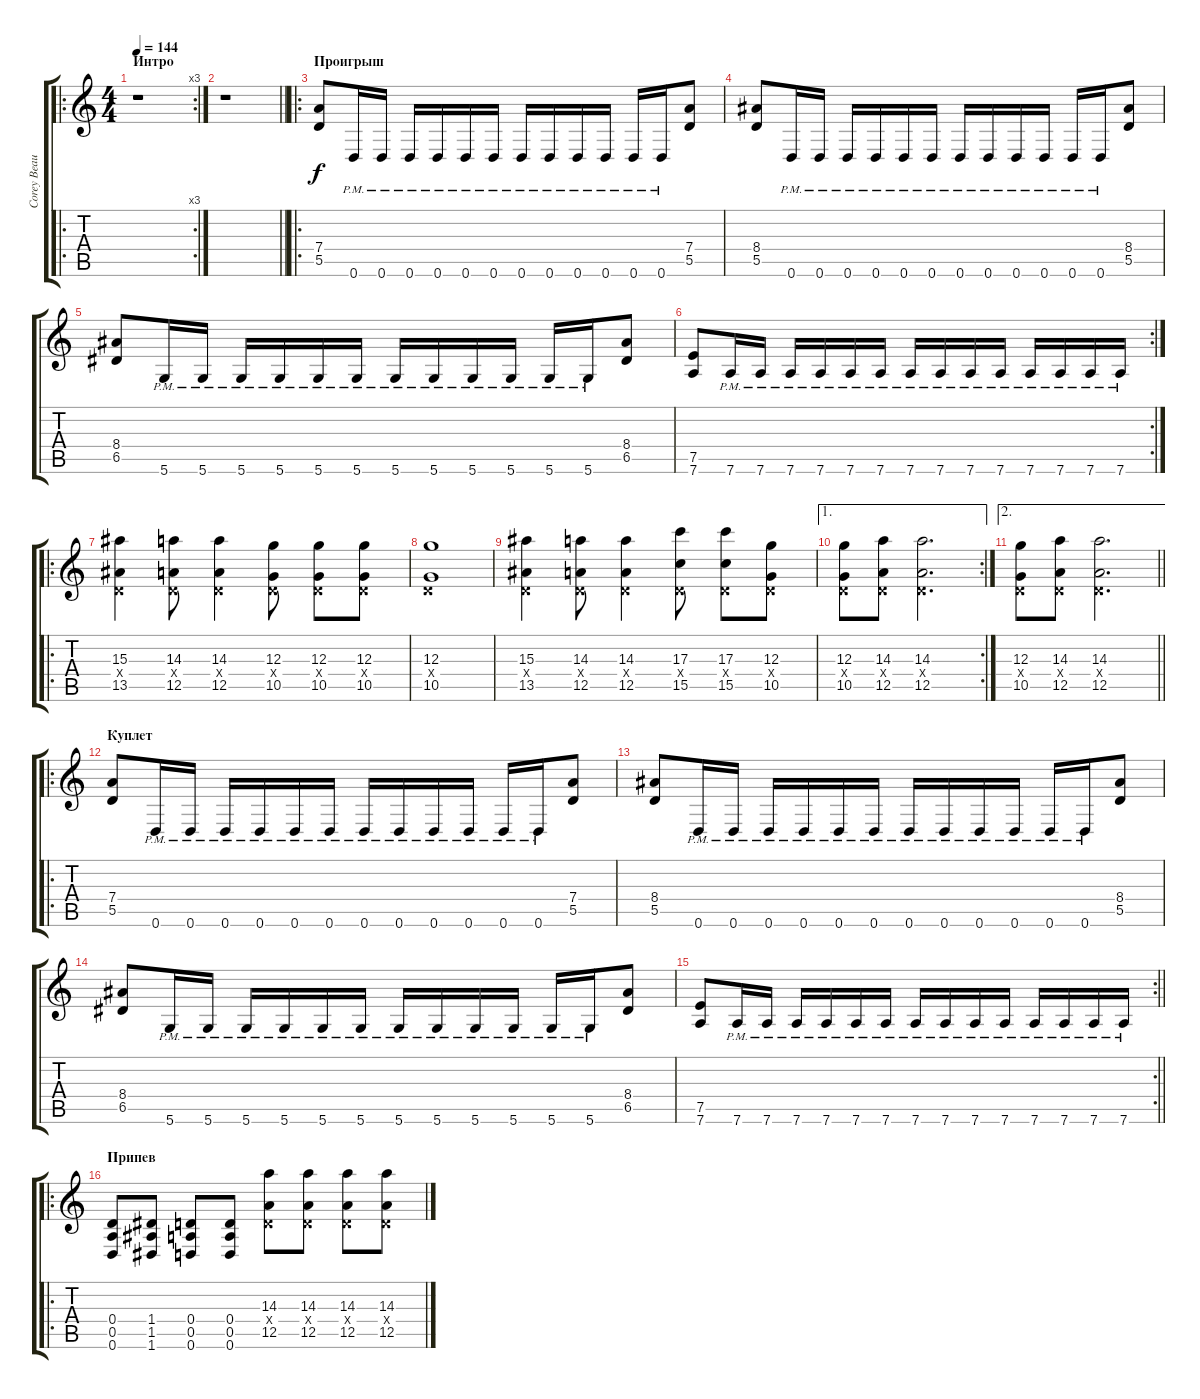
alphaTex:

\track ("Corey Beaulieu" "Corey Beau") {instrument distortionguitar}
\staff {score tabs}
\tuning (E4 B3 G3 D3 A2 D2) {hide}
\ro
\rc 3
\ts (4 4)
\section ("" "Интро")
\tempo 144
\clef g2
\ks c
r.1{dy f instrument distortionguitar} |
\barLineRight lightlight
r.1 |
\ro
\section ("" "Проигрыш")
(7.4 5.5).8 0.6{pm}.16 0.6{pm}.16 0.6{pm}.16 0.6{pm}.16 0.6{pm}.16 0.6{pm}.16 0.6{pm}.16 0.6{pm}.16 0.6{pm}.16 0.6{pm}.16 0.6{pm}.16 0.6{pm}.16 (7.4 5.5).8 |
(8.4 5.5).8 0.6{pm}.16 0.6{pm}.16 0.6{pm}.16 0.6{pm}.16 0.6{pm}.16 0.6{pm}.16 0.6{pm}.16 0.6{pm}.16 0.6{pm}.16 0.6{pm}.16 0.6{pm}.16 0.6{pm}.16 (8.4 5.5).8 |
(8.4 6.5).8 5.6{pm}.16 5.6{pm}.16 5.6{pm}.16 5.6{pm}.16 5.6{pm}.16 5.6{pm}.16 5.6{pm}.16 5.6{pm}.16 5.6{pm}.16 5.6{pm}.16 5.6{pm}.16 5.6{pm}.16 (8.4 6.5).8 |
\rc 2
(7.5 7.6).8 7.6{pm}.16 7.6{pm}.16 7.6{pm}.16 7.6{pm}.16 7.6{pm}.16 7.6{pm}.16 7.6{pm}.16 7.6{pm}.16 7.6{pm}.16 7.6{pm}.16 7.6{pm}.16 7.6{pm}.16 7.6{pm}.16 7.6{pm}.16 |
\ro
(15.3 0.4{x} 13.5).4 (14.3 0.4{x} 12.5).8 (14.3 0.4{x} 12.5).4 (12.3 0.4{x} 10.5).8 (12.3 0.4{x} 10.5).8 (12.3 0.4{x} 10.5).8 |
(12.3 0.4{x} 10.5).1 |
(15.3 0.4{x} 13.5).4 (14.3 0.4{x} 12.5).8 (14.3 0.4{x} 12.5).4 (17.3 0.4{x} 15.5).8 (17.3 0.4{x} 15.5).8 (12.3 0.4{x} 10.5).8 |
\ae 1
\rc 2
(12.3 0.4{x} 10.5).8 (14.3 0.4{x} 12.5).8 (14.3 0.4{x} 12.5).2{d} |
\ae 2
\barLineRight lightlight
(12.3 0.4{x} 10.5).8 (14.3 0.4{x} 12.5).8 (14.3 0.4{x} 12.5).2{d} |
\ro
\section ("" "Куплет")
(7.4 5.5).8 0.6{pm}.16 0.6{pm}.16 0.6{pm}.16 0.6{pm}.16 0.6{pm}.16 0.6{pm}.16 0.6{pm}.16 0.6{pm}.16 0.6{pm}.16 0.6{pm}.16 0.6{pm}.16 0.6{pm}.16 (7.4 5.5).8 |
(8.4 5.5).8 0.6{pm}.16 0.6{pm}.16 0.6{pm}.16 0.6{pm}.16 0.6{pm}.16 0.6{pm}.16 0.6{pm}.16 0.6{pm}.16 0.6{pm}.16 0.6{pm}.16 0.6{pm}.16 0.6{pm}.16 (8.4 5.5).8 |
(8.4 6.5).8 5.6{pm}.16 5.6{pm}.16 5.6{pm}.16 5.6{pm}.16 5.6{pm}.16 5.6{pm}.16 5.6{pm}.16 5.6{pm}.16 5.6{pm}.16 5.6{pm}.16 5.6{pm}.16 5.6{pm}.16 (8.4 6.5).8 |
\rc 2
\barLineRight lightlight
(7.5 7.6).8 7.6{pm}.16 7.6{pm}.16 7.6{pm}.16 7.6{pm}.16 7.6{pm}.16 7.6{pm}.16 7.6{pm}.16 7.6{pm}.16 7.6{pm}.16 7.6{pm}.16 7.6{pm}.16 7.6{pm}.16 7.6{pm}.16 7.6{pm}.16 |
\ro
\section ("" "Припев")
(0.4 0.5 0.6).8 (1.4 1.5 1.6).8 (0.4 0.5 0.6).8 (0.4 0.5 0.6).8 (14.3 0.4{x} 12.5).8 (14.3 0.4{x} 12.5).8 (14.3 0.4{x} 12.5).8 (14.3 0.4{x} 12.5).8
